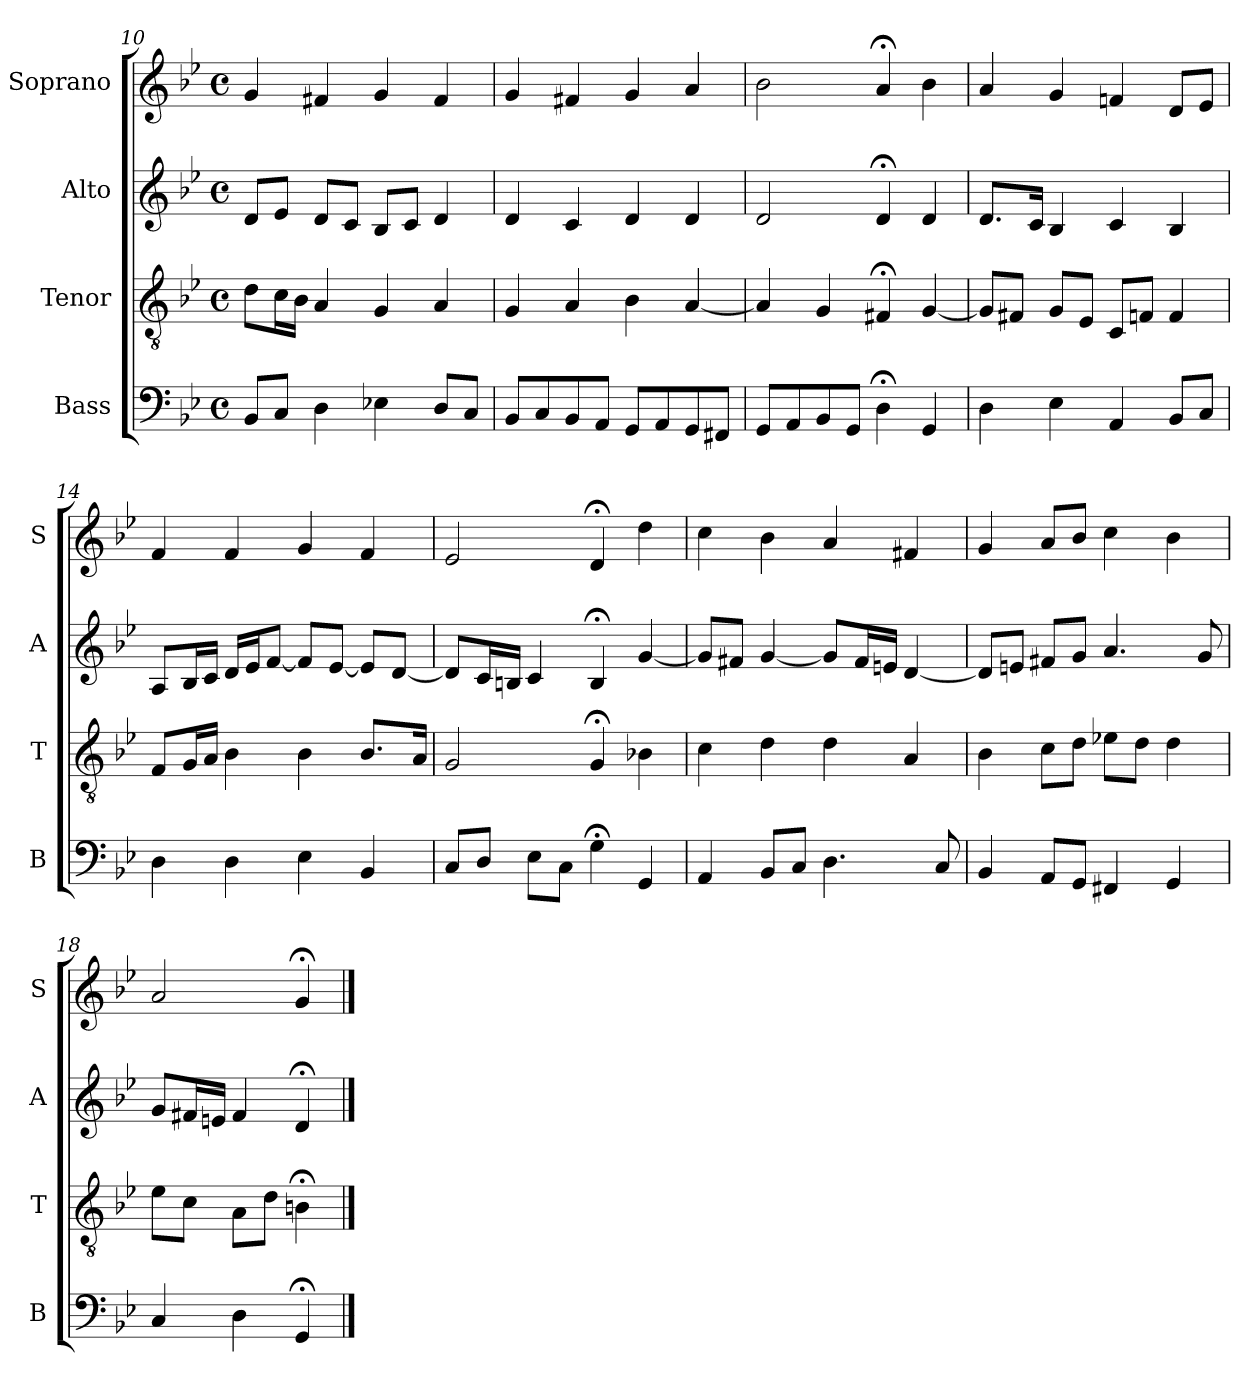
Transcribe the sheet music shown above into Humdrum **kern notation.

**kern	**kern	**kern	**kern
*part4	*part3	*part2	*part1
*staff4	*staff3	*staff2	*staff1
*I"Bass	*I"Tenor	*I"Alto	*I"Soprano
*I'B	*I'T	*I'A	*I'S
*clefF4	*clefGv2	*clefG2	*clefG2
*k[b-e-]	*k[b-e-]	*k[b-e-]	*k[b-e-]
*g:	*g:	*g:	*g:
*M4/4	*M4/4	*M4/4	*M4/4
*met(c)	*met(c)	*met(c)	*met(c)
=10	=10	=10	=10
8BB-L	8dL	8dL	4g
8CJ	16cL	8e-J	.
.	16B-JJ	.	.
4D	4A	8dL	4f#X
.	.	8cJ	.
4E-X	4G	8B-L	4g
.	.	8cJ	.
8DL	4A	4d	4f#
8CJ	.	.	.
=11	=11	=11	=11
8BB-L	4G	4d	4g
8C	.	.	.
8BB-	4A	4c	4f#X
8AAJ	.	.	.
8GGL	4B-	4d	4g
8AA	.	.	.
8GG	[4A	4d	4a
8FF#XJ	.	.	.
=12	=12	=12	=12
8GGL	4A]	2d	2b-
8AA	.	.	.
8BB-	4G	.	.
8GGJ	.	.	.
4D;<	4F#X;<	4d;<	4a;<
4GG	[4G	4d	4b-
=13	=13	=13	=13
4D	8GL]	8.dL	4a
.	8F#XJ	.	.
.	.	16cJk	.
4E-	8GL	4B-	4g
.	8E-J	.	.
4AA	8CL	4c	4fn
.	8FnJ	.	.
8BB-L	4F	4B-	8dL
8CJ	.	.	8e-J
=14	=14	=14	=14
4D	8FL	8AL	4f
.	16GL	16B-L	.
.	16AJJ	16cJJ	.
4D	4B-	16dLL	4f
.	.	16e-J	.
.	.	[8fJ	.
4E-	4B-	8fL]	4g
.	.	[8e-J	.
4BB-	8.B-L	8e-L]	4f
.	.	[8dJ	.
.	16AJk	.	.
=15	=15	=15	=15
8CL	2G	8dL]	2e-
8DJ	.	16cL	.
.	.	16BnJJ	.
8E-L	.	4c	.
8CJ	.	.	.
4G;<	4G;<	4B;<	4d;<
4GG	4B-X	[4g	4dd
=16	=16	=16	=16
4AA	4c	8gL]	4cc
.	.	8f#XJ	.
8BB-L	4d	[4g	4b-
8CJ	.	.	.
4.D	4d	8gL]	4a
.	.	16f#L	.
.	.	16enJJ	.
.	4A	[4d	4f#X
8C	.	.	.
=17	=17	=17	=17
4BB-	4B-	8dL]	4g
.	.	8enJ	.
8AAL	8cL	8f#XL	8aL
8GGJ	8dJ	8gJ	8b-J
4FF#X	8e-XL	4.a	4cc
.	8dJ	.	.
4GG	4d	.	4b-
.	.	8g	.
=18	=18	=18	=18
4C	8e-L	8gL	2a
.	8cJ	16f#XL	.
.	.	16enJJ	.
4D	8AL	4f#	.
.	8dJ	.	.
4GG;<	4Bn;<	4d;<	4g;<
==	==	==	==
*-	*-	*-	*-
